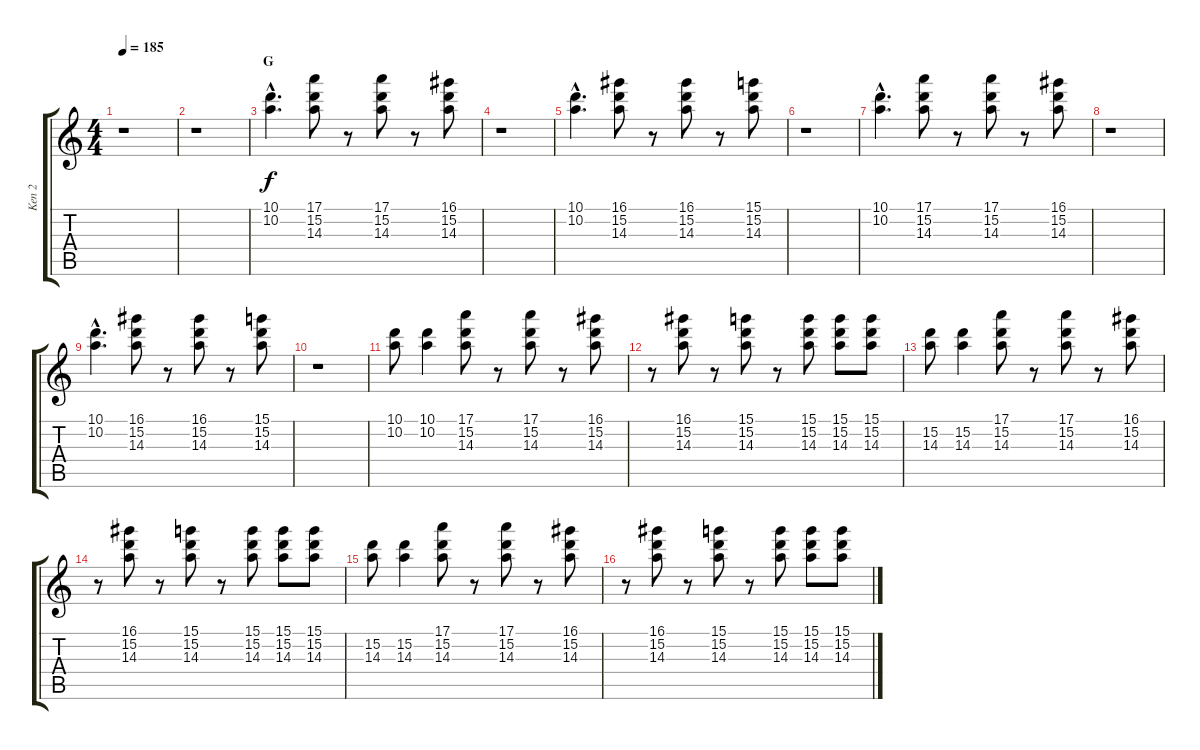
\track ("Ken 2" "Ken 2") {instrument distortionguitar}
\staff {score tabs}
\tuning (E4 B3 G3 D3 A2 E2) {hide}
\ts (4 4)
\tempo 185
\clef g2
\ks c
r.1{dy f} |
r.1 |
\section ("" "G")
(10.1{hac} 10.2{hac}).4{d} (17.1 15.2 14.3).8 r.8 (17.1 15.2 14.3).8 r.8 (16.1 15.2 14.3).8 |
r.1 |
(10.1{hac} 10.2{hac}).4{d} (16.1 15.2 14.3).8 r.8 (16.1 15.2 14.3).8 r.8 (15.1 15.2 14.3).8 |
r.1 |
(10.1{hac} 10.2{hac}).4{d} (17.1 15.2 14.3).8 r.8 (17.1 15.2 14.3).8 r.8 (16.1 15.2 14.3).8 |
r.1 |
(10.1{hac} 10.2{hac}).4{d} (16.1 15.2 14.3).8 r.8 (16.1 15.2 14.3).8 r.8 (15.1 15.2 14.3).8 |
r.1 |
(10.1 10.2).8 (10.1 10.2).4 (17.1 15.2 14.3).8 r.8 (17.1 15.2 14.3).8 r.8 (16.1 15.2 14.3).8 |
r.8 (16.1 15.2 14.3).8 r.8 (15.1 15.2 14.3).8 r.8 (15.1 15.2 14.3).8 (15.1 15.2 14.3).8 (15.1 15.2 14.3).8 |
(15.2 14.3).8 (15.2 14.3).4 (17.1 15.2 14.3).8 r.8 (17.1 15.2 14.3).8 r.8 (16.1 15.2 14.3).8 |
r.8 (16.1 15.2 14.3).8 r.8 (15.1 15.2 14.3).8 r.8 (15.1 15.2 14.3).8 (15.1 15.2 14.3).8 (15.1 15.2 14.3).8 |
(15.2 14.3).8 (15.2 14.3).4 (17.1 15.2 14.3).8 r.8 (17.1 15.2 14.3).8 r.8 (16.1 15.2 14.3).8 |
r.8 (16.1 15.2 14.3).8 r.8 (15.1 15.2 14.3).8 r.8 (15.1 15.2 14.3).8 (15.1 15.2 14.3).8 (15.1 15.2 14.3).8
